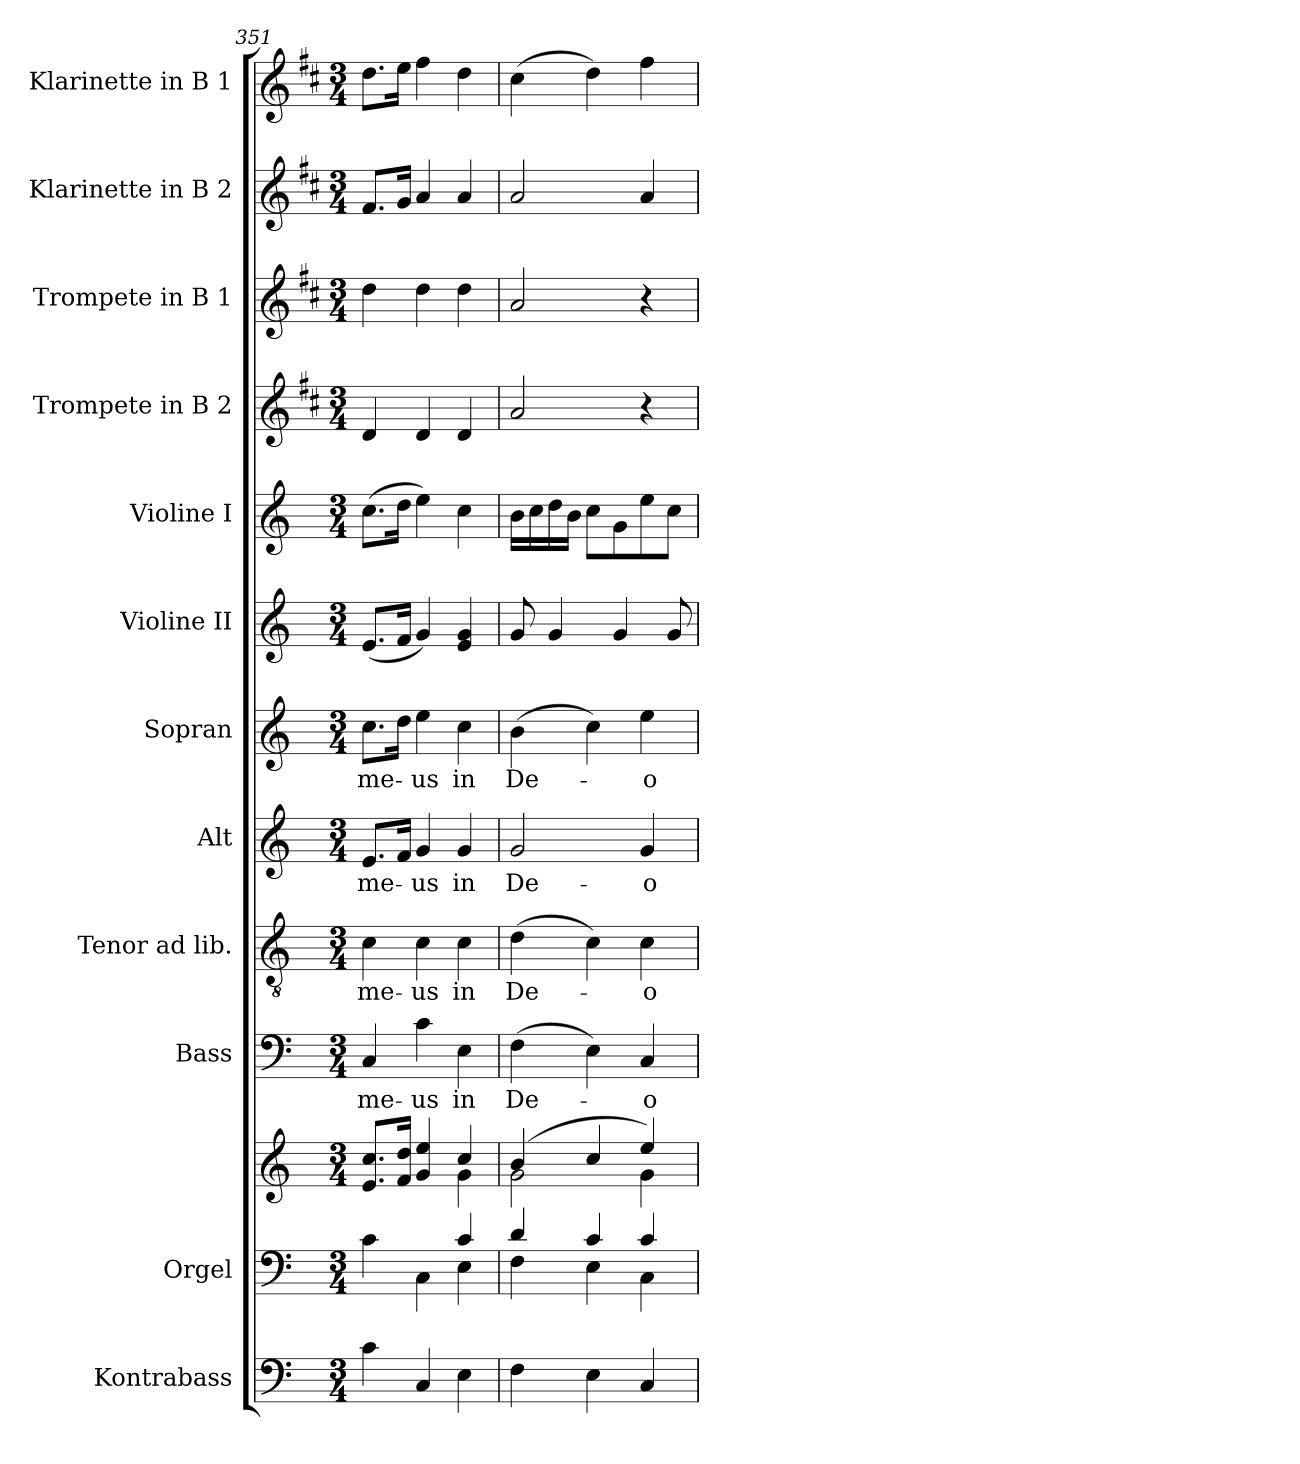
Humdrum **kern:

**kern	**kern	**kern	**kern	**text	**kern	**text	**kern	**text	**kern	**text	**kern	**kern	**kern	**kern	**kern	**kern
*part12	*part11	*part11	*part10	*part10	*part9	*part9	*part8	*part8	*part7	*part7	*part6	*part5	*part4	*part3	*part2	*part1
*staff13	*staff12	*staff11	*staff10	*staff10	*staff9	*staff9	*staff8	*staff8	*staff7	*staff7	*staff6	*staff5	*staff4	*staff3	*staff2	*staff1
*I"Kontrabass	*I"Orgel	*	*I"Bass	*	*I"Tenor ad lib.	*	*I"Alt	*	*I"Sopran	*	*I"Violine II	*I"Violine I	*I"Trompete in B 2	*I"Trompete in B 1	*I"Klarinette in B 2	*I"Klarinette in B 1
*I'Kb.	*I'Org.	*	*I'B	*	*I'T	*	*I'A	*	*I'S	*	*I'Vl. II	*I'Vl. I	*	*	*	*
*clefF4	*clefF4	*clefG2	*clefF4	*	*clefGv2	*	*clefG2	*	*clefG2	*	*clefG2	*clefG2	*clefG2	*clefG2	*clefG2	*clefG2
*ITrd7c12	*	*	*	*	*	*	*	*	*	*	*	*	*ITrd1c2	*ITrd1c2	*ITrd1c2	*ITrd1c2
*k[]	*k[]	*k[]	*k[]	*	*k[]	*	*k[]	*	*k[]	*	*k[]	*k[]	*k[]	*k[]	*k[]	*k[]
*C:	*C:	*C:	*C:	*	*C:	*	*C:	*	*C:	*	*C:	*C:	*C:	*C:	*C:	*C:
*M3/4	*M3/4	*M3/4	*M3/4	*	*M3/4	*	*M3/4	*	*M3/4	*	*M3/4	*M3/4	*M3/4	*M3/4	*M3/4	*M3/4
=351	=351	=351	=351	=351	=351	=351	=351	=351	=351	=351	=351	=351	=351	=351	=351	=351
*	*^	*^	*	*	*	*	*	*	*	*	*	*	*	*	*	*
!	!	!	!	!	!	!LO:LY:b	!	!LO:LY:b	!	!LO:LY:b	!	!LO:LY:b	!	!	!	!	!	!
4C\	2ryy	4c\	8.e/ 8.cc/L	2ryy	4C/	me-	4c\	me-	8.e/L	me-	8.cc\L	me-	(<8.e/L	(>8.cc\L	4c/	4cc\	8.e/L	8.cc\L
.	.	.	16f/ 16dd/Jk	.	.	.	.	.	16f/Jk	.	16dd\Jk	.	16f/Jk	16dd\Jk	.	.	16f/Jk	16dd\Jk
!	!	!	!	!	!	!LO:LY:b	!	!LO:LY:b	!	!LO:LY:b	!	!LO:LY:b	!	!	!	!	!	!
4CC/	.	4C\	4g/ 4ee/	.	4c\	-us	4c\	-us	4g/	-us	4ee\	-us	4g/)	4ee\)	4c/	4cc\	4g/	4ee\
!	!	!	!	!	!	!LO:LY:b	!	!LO:LY:b	!	!LO:LY:b	!	!LO:LY:b	!	!	!	!	!	!
4EE\	4c/	4E\	4cc/	4g\	4E\	in	4c\	in	4g/	in	4cc\	in	4e/ 4g/	4cc\	4c/	4cc\	4g/	4cc\
=352	=352	=352	=352	=352	=352	=352	=352	=352	=352	=352	=352	=352	=352	=352	=352	=352	=352	=352
!	!	!	!	!	!	!LO:LY:b	!	!LO:LY:b	!	!LO:LY:b	!	!LO:LY:b	!	!	!	!	!	!
4FF\	4d/	4F\	(4b/	2g\	(>4F\	De-	(>4d\	De-	2g/	De-	(>4b\	De-	8g/	16b\LL	2g/	2g/	2g/	(>4b\
.	.	.	.	.	.	.	.	.	.	.	.	.	.	16cc\	.	.	.	.
.	.	.	.	.	.	.	.	.	.	.	.	.	4g/	16dd\	.	.	.	.
.	.	.	.	.	.	.	.	.	.	.	.	.	.	16b\JJ	.	.	.	.
4EE\	4c/	4E\	4cc/	.	4E\)	.	4c\)	.	.	.	4cc\)	.	.	8cc\L	.	.	.	4cc\)
.	.	.	.	.	.	.	.	.	.	.	.	.	4g/	8g\	.	.	.	.
!	!	!	!	!	!	!LO:LY:b	!	!LO:LY:b	!	!LO:LY:b	!	!LO:LY:b	!	!	!	!	!	!
4CC/	4c/	4C\	4ee/)	4g\	4C/	-o	4c\	-o	4g/	-o	4ee\	-o	.	8ee\	4r	4r	4g/	4ee\
.	.	.	.	.	.	.	.	.	.	.	.	.	8g/	8cc\J	.	.	.	.
*	*v	*v	*	*	*	*	*	*	*	*	*	*	*	*	*	*	*	*
*	*	*v	*v	*	*	*	*	*	*	*	*	*	*	*	*	*	*
=	=	=	=	=	=	=	=	=	=	=	=	=	=	=	=	=
*-	*-	*-	*-	*-	*-	*-	*-	*-	*-	*-	*-	*-	*-	*-	*-	*-
